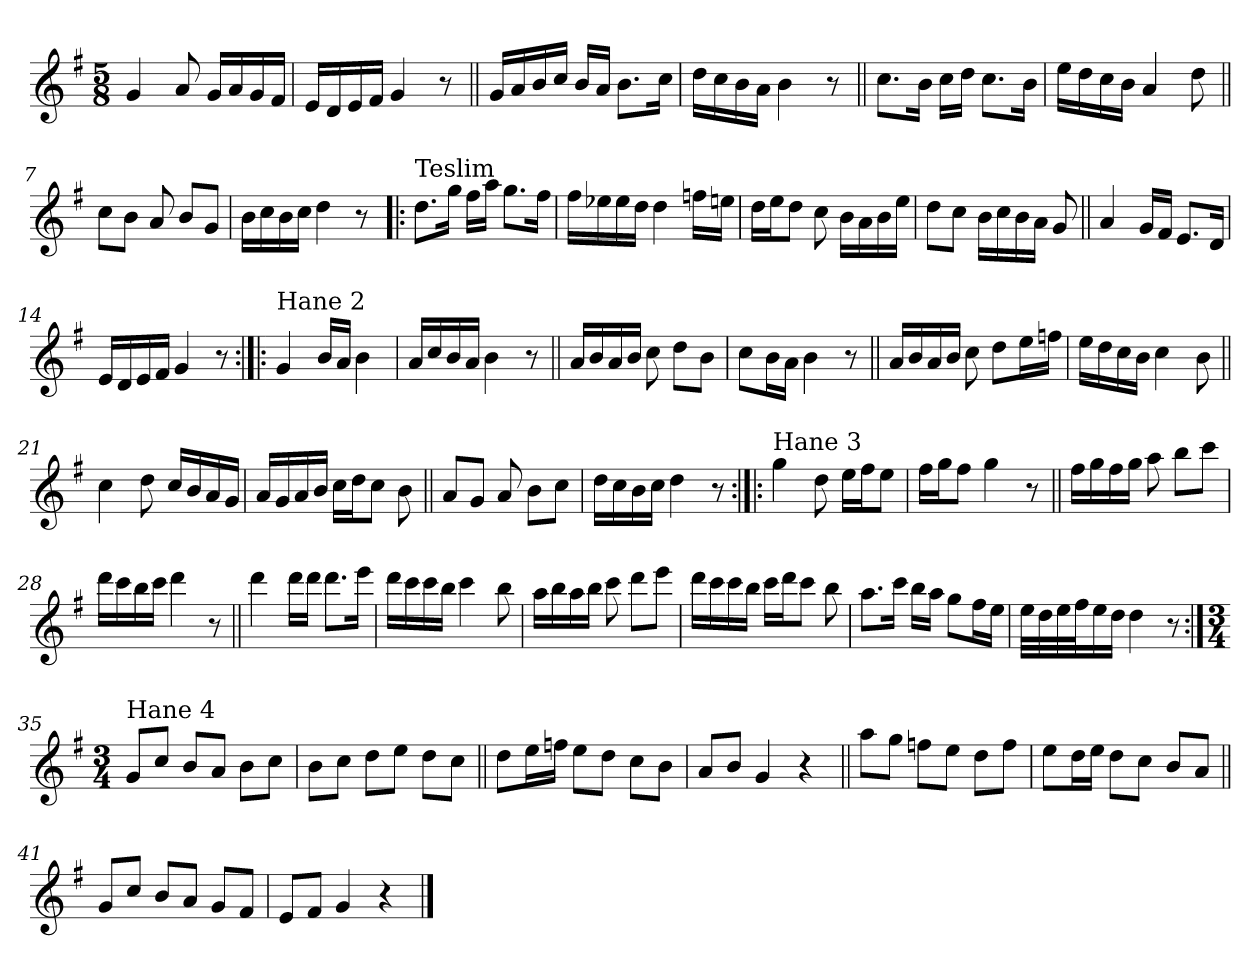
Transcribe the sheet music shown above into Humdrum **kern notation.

**kern
*part1
*staff1
*clefG2
*k[f#]
*G:
*M5/8
=1
4g/
8a/
16g/LL
16a/
16g/
16f#/JJ
=2
16e/LL
16d/
16e/
16f#/JJ
4g/
8r
=3||
16g/LL
16a/
16b/
16cc/JJ
16b/LL
16a/JJ
8.b\L
16cc\Jk
=4
16dd\LL
16cc\
16b\
16a\JJ
4b\
8r
!!LO:LB:g=z
=5||
8.cc\L
16b\Jk
16cc\LL
16dd\JJ
8.cc\L
16b\Jk
=6
16ee\LL
16dd\
16cc\
16b\JJ
4a/
8dd\
=7||
8cc\L
8b\J
8a/
8b/L
8g/J
=8
16b\LL
16cc\
16b\
16cc\JJ
4dd\
8r
=9!|:
!LO:TX:a:t=Teslim
8.dd\L
16gg\Jk
16ff#\LL
16aa\JJ
8.gg\L
16ff#\Jk
!!LO:LB:g=z
=10
16ff#\LL
16ee-X\
16ee-\
16dd\JJ
4dd\
16ffn\LL
16een\JJ
=11
16dd\LL
16ee\J
8dd\J
8cc\
16b\LL
16a\
16b\
16ee\JJ
=12
8dd\L
8cc\J
16b\LL
16cc\
16b\
16a\JJ
8g/
=13||
4a/
16g/LL
16f#/JJ
8.e/L
16d/Jk
=14
16e/LL
16d/
16e/
16f#/JJ
4g/
8r
!!LO:LB:g=z
=15:|!|:
!LO:TX:a:t=Hane 2
4g/
16b/LL
16a/JJ
4b\
=16
16a/LL
16cc/
16b/
16a/JJ
4b\
8r
=17||
16a/LL
16b/
16a/
16b/JJ
8cc\
8dd\L
8b\J
=18
8cc\L
16b\L
16a\JJ
4b\
8r
=19||
16a/LL
16b/
16a/
16b/JJ
8cc\
8dd\L
16ee\L
16ffn\JJ
!!LO:LB:g=z
=20
16ee\LL
16dd\
16cc\
16b\JJ
4cc\
8b\
=21||
4cc\
8dd\
16cc/LL
16b/
16a/
16g/JJ
=22
16a/LL
16g/
16a/
16b/JJ
16cc\LL
16dd\J
8cc\J
8b\
=23||
8a/L
8g/J
8a/
8b\L
8cc\J
!!LO:LB:g=z
=24
16dd\LL
16cc\
16b\
16cc\JJ
4dd\
8r
=25:|!|:
!LO:TX:a:t=Hane 3
4gg\
8dd\
16ee\LL
16ff#\J
8ee\J
=26
16ff#\LL
16gg\J
8ff#\J
4gg\
8r
=27||
16ff#\LL
16gg\
16ff#\
16gg\JJ
8aa\
8bb\L
8ccc\J
!!LO:LB:g=z
=28
16ddd\LL
16ccc\
16bb\
16ccc\JJ
4ddd\
8r
=29||
4ddd\
16ddd\LL
16ddd\JJ
8.ddd\L
16eee\Jk
=30
16ddd\LL
16ccc\
16ccc\
16bb\JJ
4ccc\
8bb\
=31
16aa\LL
16bb\
16aa\
16bb\JJ
8ccc\
8ddd\L
8eee\J
=32
16ddd\LL
16ccc\
16ccc\
16bb\JJ
16ccc\LL
16ddd\J
8ccc\J
8bb\
!!LO:LB:g=z
=33
8.aa\L
16ccc\Jk
16bb\LL
16aa\JJ
8gg\L
16ff#\L
16ee\JJ
=34
32ee\LLL
32dd\
32ee\
32ff#\J
16ee\
16dd\JJ
4dd\
8r
=35:|!
*M3/4
!LO:TX:a:t=Hane 4
8g/L
8cc/J
8b/L
8a/J
8b\L
8cc\J
=36
8b\L
8cc\J
8dd\L
8ee\J
8dd\L
8cc\J
=37||
8dd\L
16ee\L
16ffn\JJ
8ee\L
8dd\J
8cc\L
8b\J
!!LO:LB:g=z
=38
8a/L
8b/J
4g/
4r
=39||
8aa\L
8gg\J
8ffn\L
8ee\J
8dd\L
8ff\J
=40
8ee\L
16dd\L
16ee\JJ
8dd\L
8cc\J
8b/L
8a/J
=41||
8g/L
8cc/J
8b/L
8a/J
8g/L
8f#/J
=42
8e/L
8f#/J
4g/
4r
==
*-
